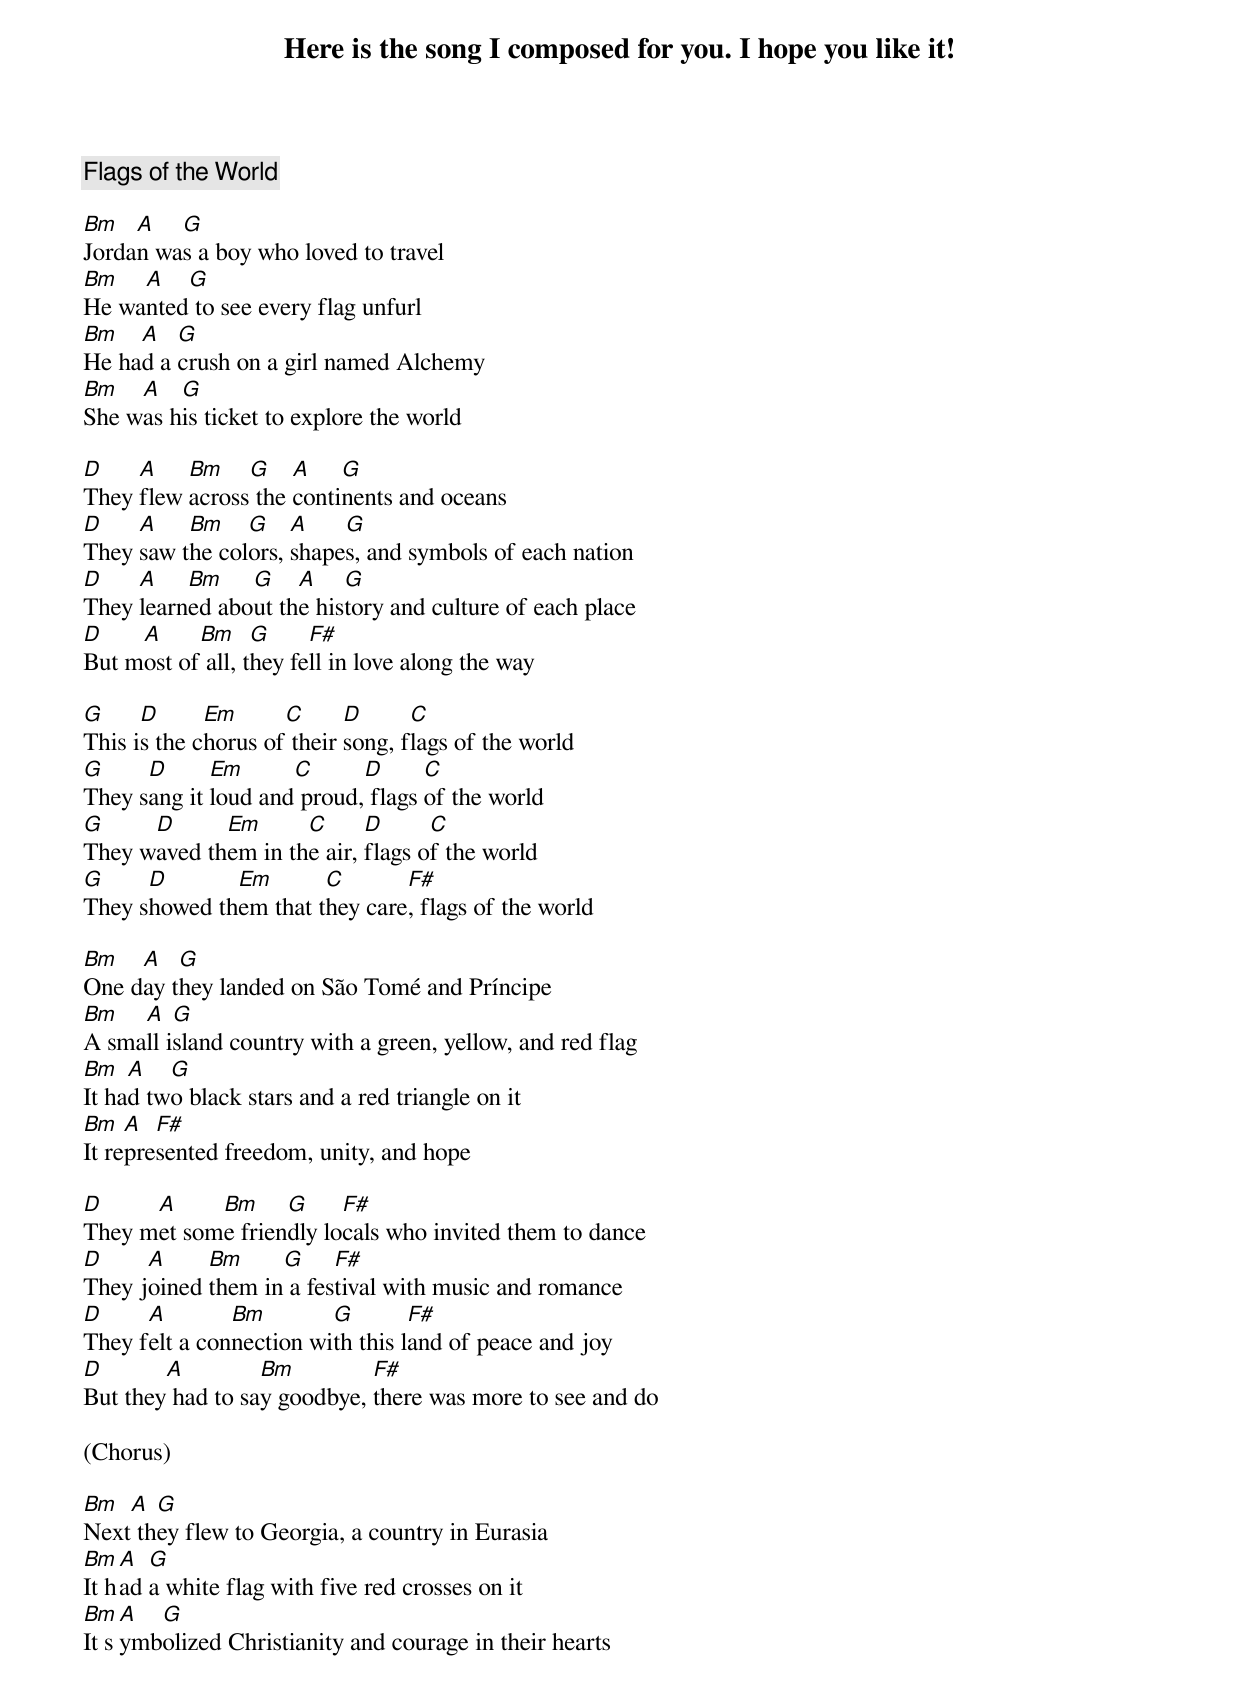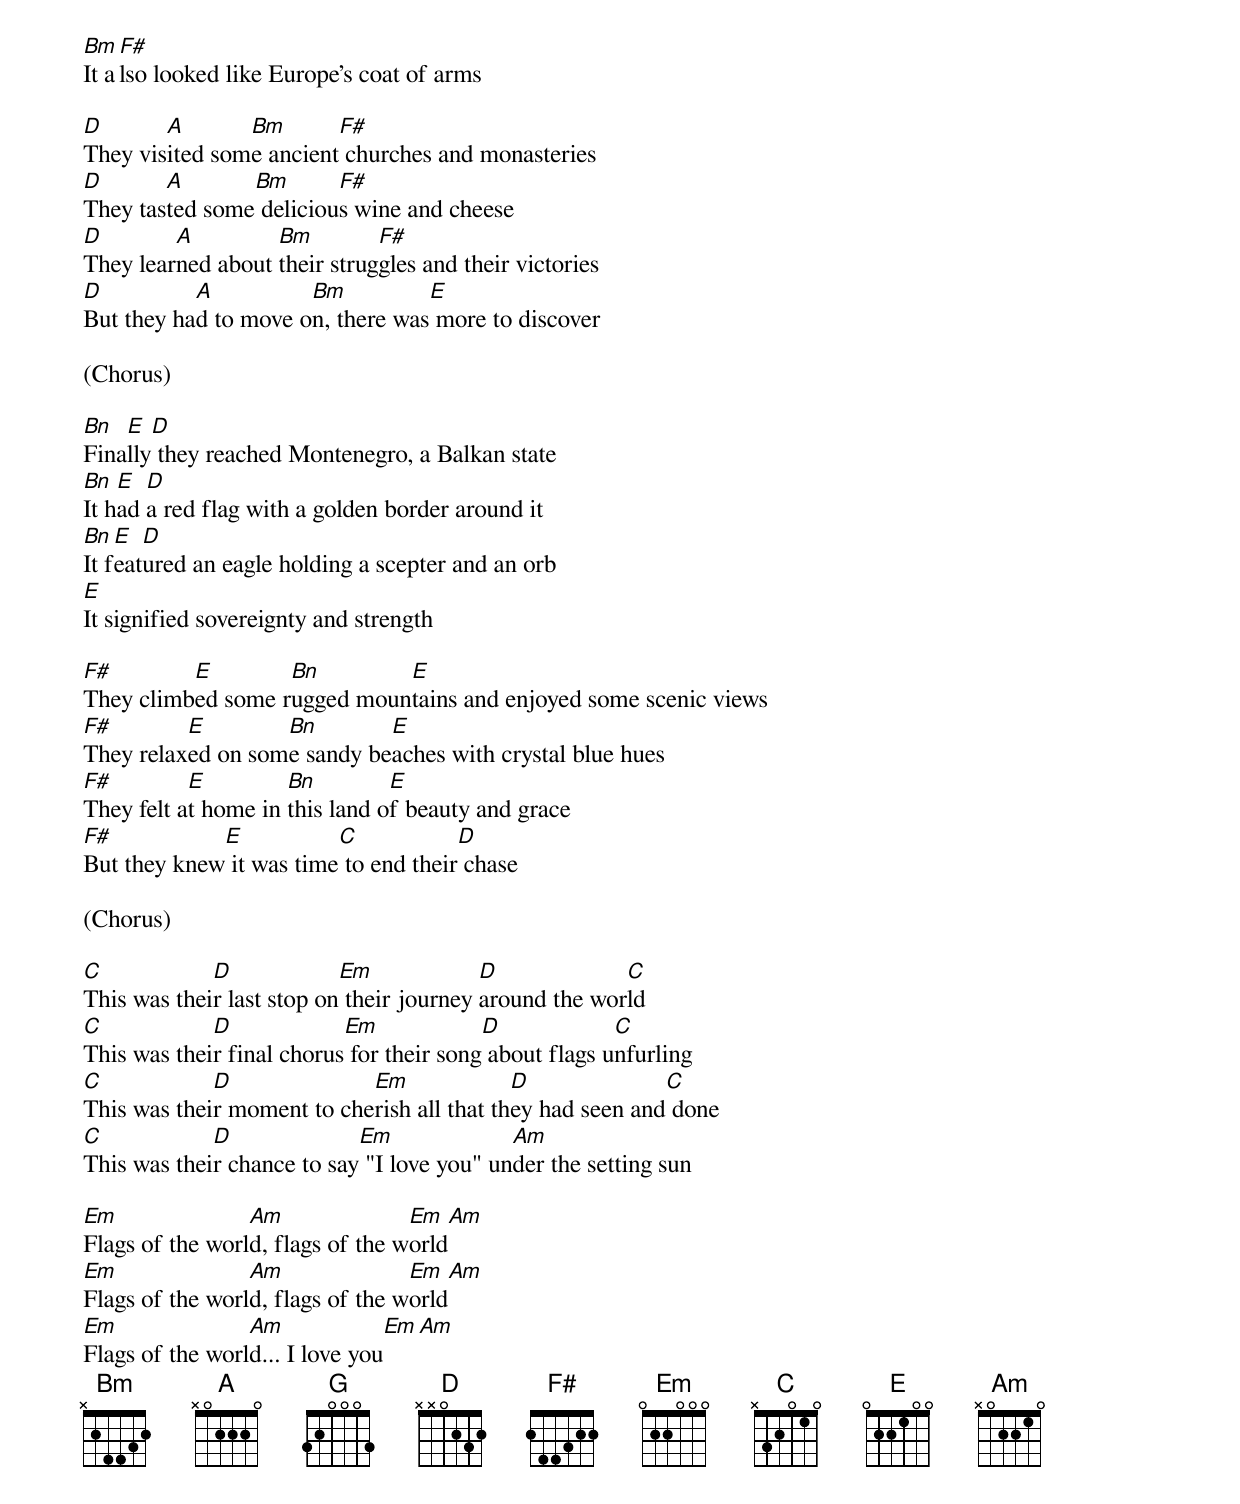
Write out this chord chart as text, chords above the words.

Here is the song I composed for you. I hope you like it!

Flags of the World

Bm   A   G
Jordan was a boy who loved to travel
Bm   A   G
He wanted to see every flag unfurl
Bm   A   G
He had a crush on a girl named Alchemy
Bm   A   G
She was his ticket to explore the world

D    A    Bm    G    A    G
They flew across the continents and oceans
D    A    Bm    G    A    G
They saw the colors, shapes, and symbols of each nation
D    A    Bm    G    A    G
They learned about the history and culture of each place
D    A     Bm     G     F#
But most of all, they fell in love along the way

G     D      Em      C      D      C
This is the chorus of their song, flags of the world
G     D      Em      C      D      C
They sang it loud and proud, flags of the world
G     D      Em      C      D      C
They waved them in the air, flags of the world
G     D       Em       C       F#
They showed them that they care, flags of the world

Bm   A   G
One day they landed on São Tomé and Príncipe
Bm   A   G
A small island country with a green, yellow, and red flag
Bm   A   G
It had two black stars and a red triangle on it
Bm   A  F#
It represented freedom, unity, and hope

D     A     Bm     G     F#
They met some friendly locals who invited them to dance
D     A     Bm     G     F#
They joined them in a festival with music and romance
D     A        Bm        G        F#
They felt a connection with this land of peace and joy
D       A         Bm         F#
But they had to say goodbye, there was more to see and do

(Chorus)

Bm  A  G
Next they flew to Georgia, a country in Eurasia
Bm  A  G
It had a white flag with five red crosses on it
Bm  A  G
It symbolized Christianity and courage in their hearts
Bm  F#
It also looked like Europe's coat of arms

D       A       Bm       F#
They visited some ancient churches and monasteries
D       A       Bm       F#
They tasted some delicious wine and cheese
D        A         Bm         F#
They learned about their struggles and their victories
D          A          Bm          E
But they had to move on, there was more to discover

(Chorus)

Bn  E  D
Finally they reached Montenegro, a Balkan state
Bn  E  D
It had a red flag with a golden border around it
Bn  E  D
It featured an eagle holding a scepter and an orb
E
It signified sovereignty and strength

F#        E        Bn        E
They climbed some rugged mountains and enjoyed some scenic views
F#        E        Bn        E
They relaxed on some sandy beaches with crystal blue hues
F#         E         Bn         E
They felt at home in this land of beauty and grace
F#           E           C            D
But they knew it was time to end their chase

(Chorus)

C            D             Em             D             C
This was their last stop on their journey around the world
C            D             Em             D             C
This was their final chorus for their song about flags unfurling
C            D              Em              D              C
This was their moment to cherish all that they had seen and done
C            D              Em              Am
This was their chance to say "I love you" under the setting sun

Em               Am               Em               Am
Flags of the world, flags of the world
Em               Am               Em               Am
Flags of the world, flags of the world
Em               Am               Em               Am
Flags of the world... I love you
